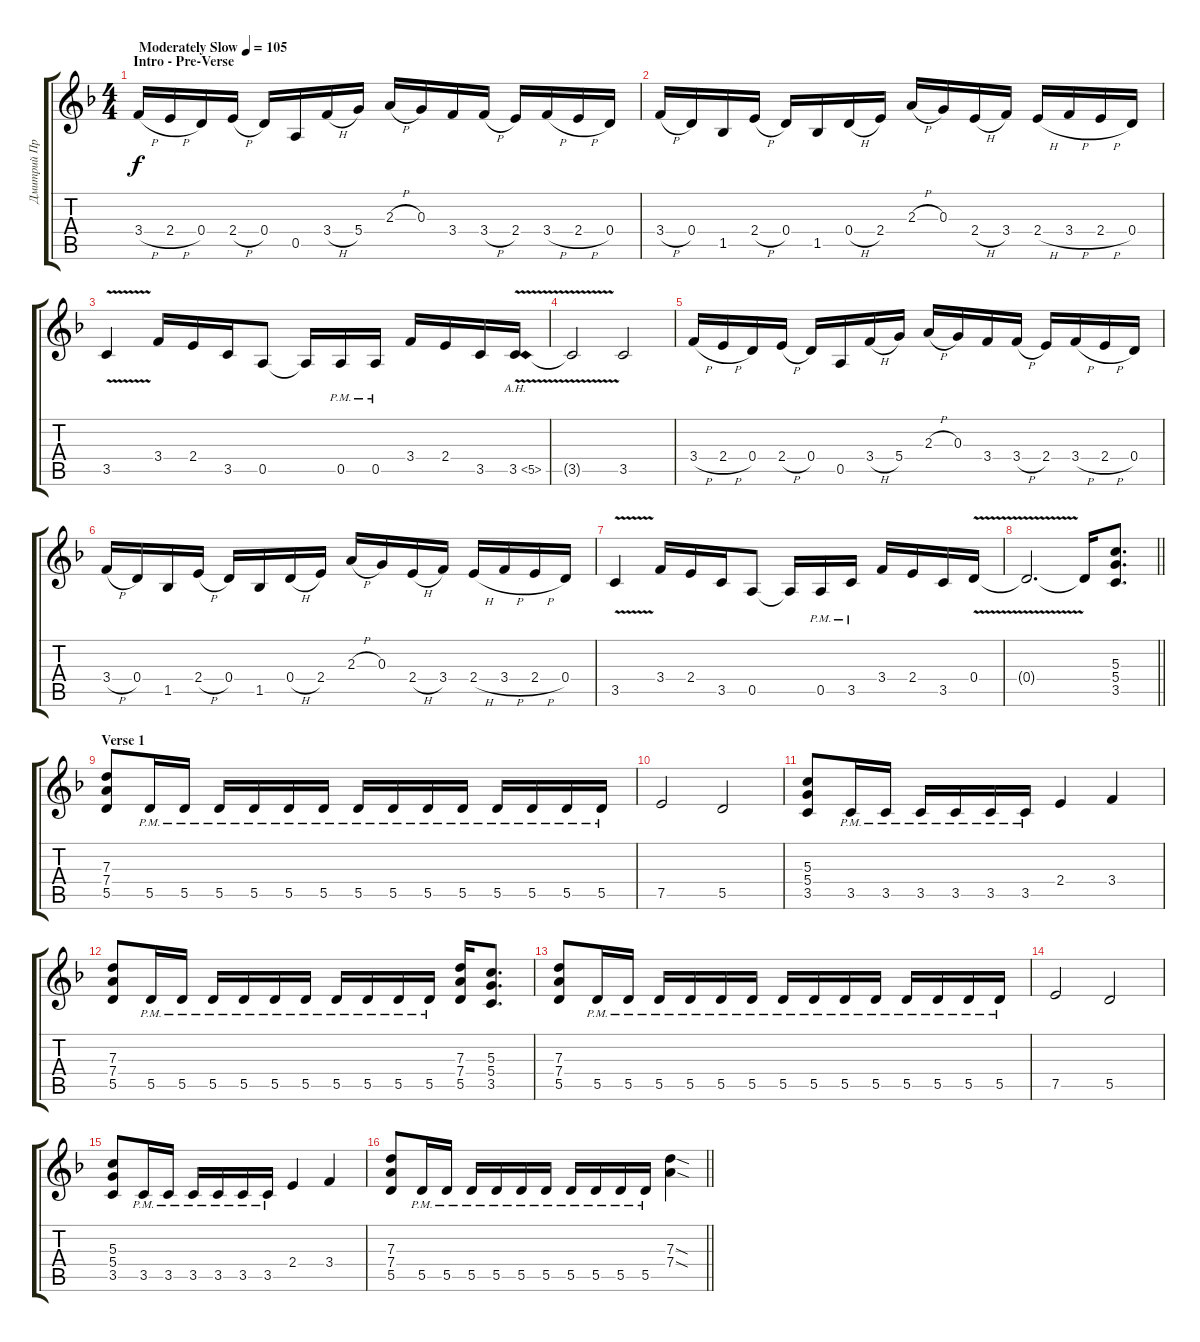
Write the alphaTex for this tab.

\track ("Дмитрий Процко" "Дмитрий Пр") {instrument distortionguitar}
\staff {score tabs}
\tuning (E4 B3 G3 D3 A2 E2) {hide}
\ts (4 4)
\section ("" "Intro - Pre-Verse")
\tempo (105 "Moderately Slow")
\clef g2
\ks f
3.4{h}.16{dy f instrument distortionguitar} 2.4{h}.16 0.4.16 2.4{h}.16 0.4.16 0.5.16 3.4{h}.16 5.4.16 2.3{h}.16 0.3.16 3.4.16 3.4{h}.16 2.4.16 3.4{h}.16 2.4{h}.16 0.4.16 |
3.4{h}.16 0.4.16 1.5.16 2.4{h}.16 0.4.16 1.5.16 0.4{h}.16 2.4.16 2.3{h}.16 0.3.16 2.4{h}.16 3.4.16 2.4{h}.16 3.4{h}.16 2.4{h}.16 0.4.16 |
3.5{v}.4 3.4.16 2.4.16 3.5.16 0.5.8 0.5{t}.16 0.5{pm}.16 0.5{pm}.16 3.4.16 2.4.16 3.5.16 3.5{ah 2 v}.16 |
3.5{t}.2 3.5.2 |
3.4{h}.16 2.4{h}.16 0.4.16 2.4{h}.16 0.4.16 0.5.16 3.4{h}.16 5.4.16 2.3{h}.16 0.3.16 3.4.16 3.4{h}.16 2.4.16 3.4{h}.16 2.4{h}.16 0.4.16 |
3.4{h}.16 0.4.16 1.5.16 2.4{h}.16 0.4.16 1.5.16 0.4{h}.16 2.4.16 2.3{h}.16 0.3.16 2.4{h}.16 3.4.16 2.4{h}.16 3.4{h}.16 2.4{h}.16 0.4.16 |
3.5{v}.4 3.4.16 2.4.16 3.5.16 0.5.8 0.5{t}.16 0.5{pm}.16 3.5{pm}.16 3.4.16 2.4.16 3.5.16 0.4{v}.16 |
\barLineRight lightlight
0.4{t}.2{d} 0.4{t}.16 (5.3 5.4 3.5).8{d} |
\section ("" "Verse 1")
(7.3 7.4 5.5).8 5.5{pm}.16 5.5{pm}.16 5.5{pm}.16 5.5{pm}.16 5.5{pm}.16 5.5{pm}.16 5.5{pm}.16 5.5{pm}.16 5.5{pm}.16 5.5{pm}.16 5.5{pm}.16 5.5{pm}.16 5.5{pm}.16 5.5{pm}.16 |
7.5.2 5.5.2 |
(5.3 5.4 3.5).8 3.5{pm}.16 3.5{pm}.16 3.5{pm}.16 3.5{pm}.16 3.5{pm}.16 3.5{pm}.16 2.4.4 3.4.4 |
(7.3 7.4 5.5).8 5.5{pm}.16 5.5{pm}.16 5.5{pm}.16 5.5{pm}.16 5.5{pm}.16 5.5{pm}.16 5.5{pm}.16 5.5{pm}.16 5.5{pm}.16 5.5{pm}.16 (7.3 7.4 5.5).16 (5.3 5.4 3.5).8{d} |
(7.3 7.4 5.5).8 5.5{pm}.16 5.5{pm}.16 5.5{pm}.16 5.5{pm}.16 5.5{pm}.16 5.5{pm}.16 5.5{pm}.16 5.5{pm}.16 5.5{pm}.16 5.5{pm}.16 5.5{pm}.16 5.5{pm}.16 5.5{pm}.16 5.5{pm}.16 |
7.5.2 5.5.2 |
(5.3 5.4 3.5).8 3.5{pm}.16 3.5{pm}.16 3.5{pm}.16 3.5{pm}.16 3.5{pm}.16 3.5{pm}.16 2.4.4 3.4.4 |
\barLineRight lightlight
(7.3 7.4 5.5).8 5.5{pm}.16 5.5{pm}.16 5.5{pm}.16 5.5{pm}.16 5.5{pm}.16 5.5{pm}.16 5.5{pm}.16 5.5{pm}.16 5.5{pm}.16 5.5{pm}.16 (7.3{sod} 7.4{sod}).4
